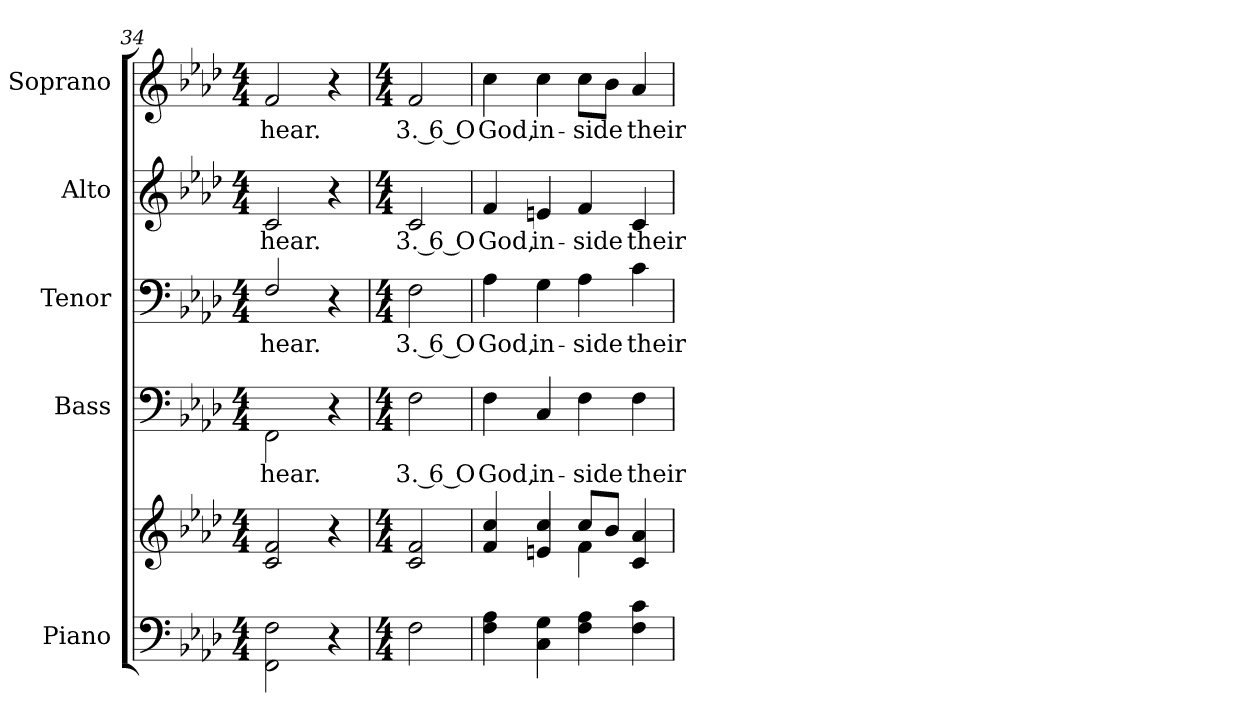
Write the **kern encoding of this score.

**kern	**kern	**kern	**text	**kern	**text	**kern	**text	**kern	**text
*part5	*part5	*part4	*part4	*part3	*part3	*part2	*part2	*part1	*part1
*staff6	*staff5	*staff4	*staff4	*staff3	*staff3	*staff2	*staff2	*staff1	*staff1
*I"Piano	*	*I"Bass	*	*I"Tenor	*	*I"Alto	*	*I"Soprano	*
*I'Pno.	*	*I'B.	*	*I'T.	*	*I'A.	*	*I'S.	*
*clefF4	*clefG2	*clefF4	*	*clefF4	*	*clefG2	*	*clefG2	*
*k[b-e-a-d-]	*k[b-e-a-d-]	*k[b-e-a-d-]	*	*k[b-e-a-d-]	*	*k[b-e-a-d-]	*	*k[b-e-a-d-]	*
*A-:	*A-:	*A-:	*	*A-:	*	*A-:	*	*A-:	*
*M4/4	*M4/4	*M4/4	*	*M4/4	*	*M4/4	*	*M4/4	*
=34	=34	=34	=34	=34	=34	=34	=34	=34	=34
!	!	!	!LO:LY:b:color=#000000	!	!	!	!	!	!
!	!	!	!	!	!LO:LY:b:color=#000000	!	!	!	!
!	!	!	!	!	!	!	!LO:LY:b:color=#000000	!	!
!	!	!	!	!	!	!	!	!	!LO:LY:b:color=#000000
2FFi\ 2Fi	2ci/ 2fi	2FFi\	hear.	2Fi/	hear.	2ci/	hear.	2fi/	hear.
4r	4r	4r	.	4r	.	4r	.	4r	.
!!LO:PB:g=z
=35	=35	=35	=35	=35	=35	=35	=35	=35	=35
*M4/4	*M4/4	*M4/4	*	*M4/4	*	*M4/4	*	*M4/4	*
!	!	!	!LO:LY:b:color=#000000	!	!	!	!	!	!
!	!	!	!	!	!LO:LY:b:color=#000000	!	!	!	!
!	!	!	!	!	!	!	!LO:LY:b:color=#000000	!	!
!	!	!	!	!	!	!	!	!	!LO:LY:b:color=#000000
2Fi\	2ci/ 2fi	2Fi\	3. 6 O	2Fi\	3. 6 O	2ci/	3. 6 O	2fi/	3. 6 O
=36	=36	=36	=36	=36	=36	=36	=36	=36	=36
*	*^	*	*	*	*	*	*	*	*
!	!	!	!	!LO:LY:b:color=#000000	!	!	!	!	!	!
!	!	!	!	!	!	!LO:LY:b:color=#000000	!	!	!	!
!	!	!	!	!	!	!	!	!LO:LY:b:color=#000000	!	!
!	!	!	!	!	!	!	!	!	!	!LO:LY:b:color=#000000
4Fi\ 4A-i	4fi/ 4cci	2ryy	4Fi\	God,	4A-i\	God,	4fi/	God,	4cci\	God,
!	!	!	!	!LO:LY:b:color=#000000	!	!	!	!	!	!
!	!	!	!	!	!	!LO:LY:b:color=#000000	!	!	!	!
!	!	!	!	!	!	!	!	!LO:LY:b:color=#000000	!	!
!	!	!	!	!	!	!	!	!	!	!LO:LY:b:color=#000000
4Ci\ 4Gi	4eni/ 4cci	.	4Ci/	in-	4Gi\	in-	4eni/	in-	4cci\	in-
!	!	!	!	!LO:LY:b:color=#000000	!	!	!	!	!	!
!	!	!	!	!	!	!LO:LY:b:color=#000000	!	!	!	!
!	!	!	!	!	!	!	!	!LO:LY:b:color=#000000	!	!
!	!	!	!	!	!	!	!	!	!	!LO:LY:b:color=#000000
4Fi\ 4A-i	8cci/L	4fi\	4Fi\	-side	4A-i\	-side	4fi/	-side	8cci\L	-side
.	8b-i/J	.	.	.	.	.	.	.	8b-i\J	.
!	!	!	!	!LO:LY:b:color=#000000	!	!	!	!	!	!
!	!	!	!	!	!	!LO:LY:b:color=#000000	!	!	!	!
!	!	!	!	!	!	!	!	!LO:LY:b:color=#000000	!	!
!	!	!	!	!	!	!	!	!	!	!LO:LY:b:color=#000000
4Fi\ 4ci	4ci/ 4a-i	4ryy	4Fi\	their	4ci\	their	4ci/	their	4a-i/	their
*	*v	*v	*	*	*	*	*	*	*	*
=	=	=	=	=	=	=	=	=	=
*-	*-	*-	*-	*-	*-	*-	*-	*-	*-
